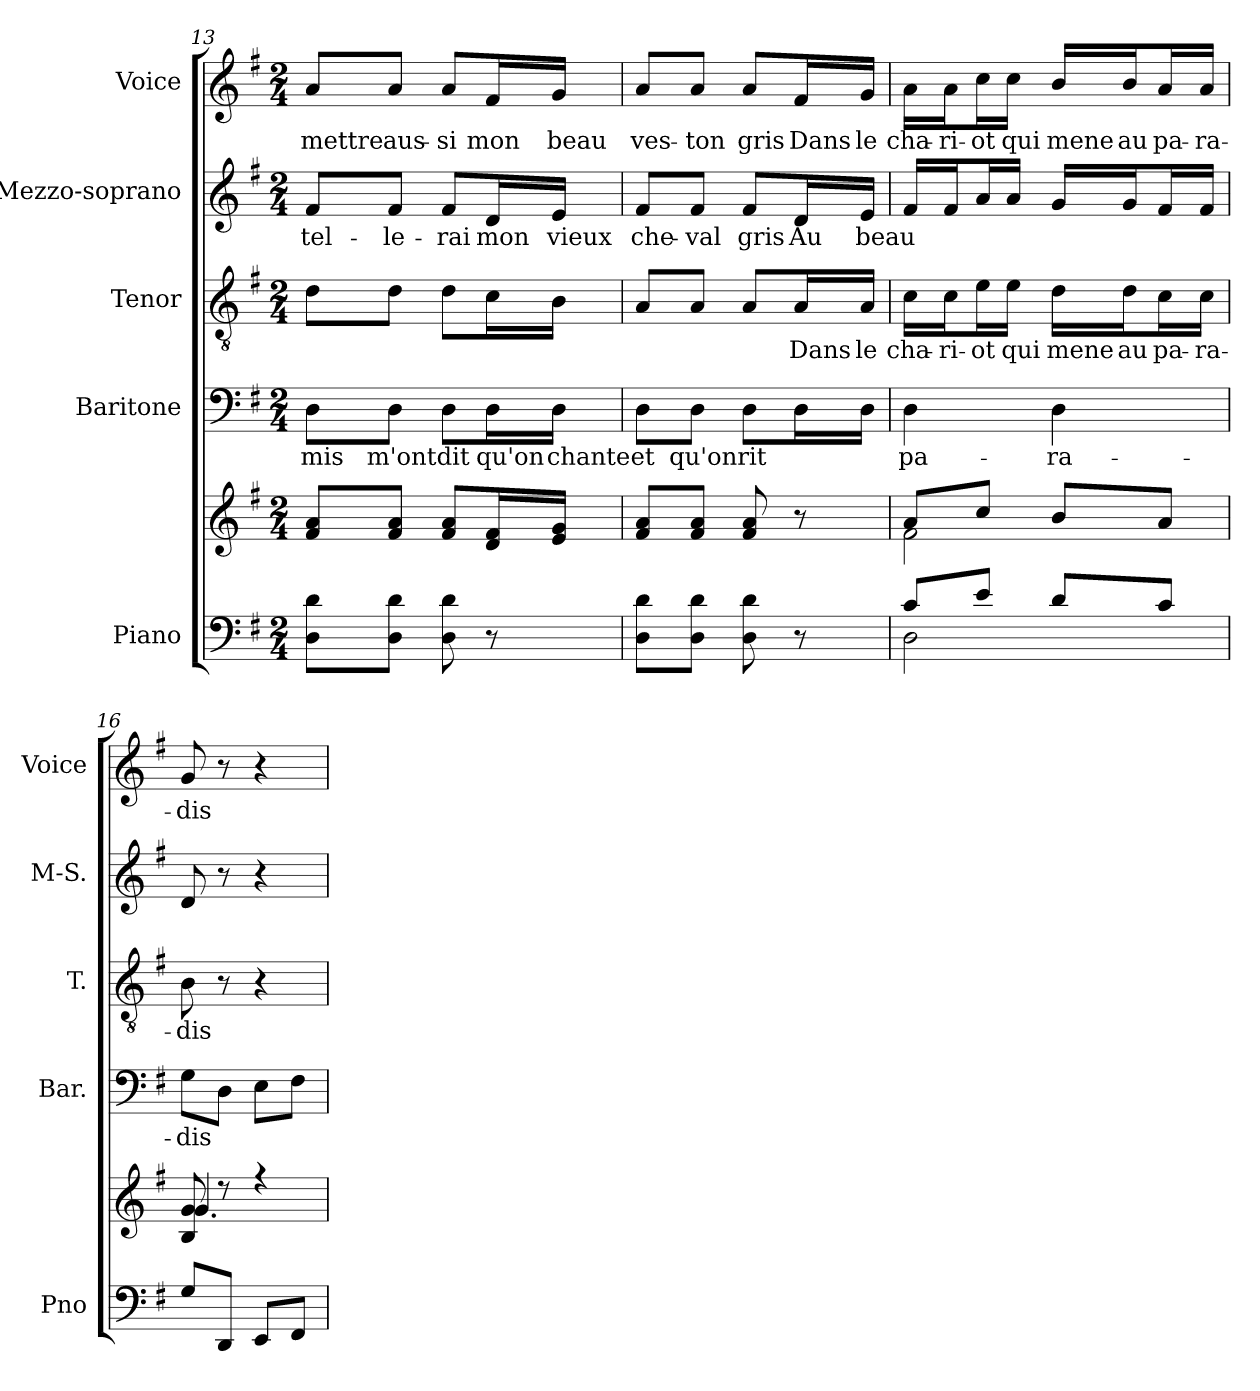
**kern	**kern	**kern	**text	**kern	**text	**kern	**text	**kern	**text
*part5	*part5	*part4	*part4	*part3	*part3	*part2	*part2	*part1	*part1
*staff6	*staff5	*staff4	*staff4	*staff3	*staff3	*staff2	*staff2	*staff1	*staff1
*I"Piano	*	*I"Baritone	*	*I"Tenor	*	*I"Mezzo-soprano	*	*I"Voice	*
*I'Pno	*	*I'Bar.	*	*I'T.	*	*I'M-S.	*	*I'Voice	*
*clefF4	*clefG2	*clefF4	*	*clefGv2	*	*clefG2	*	*clefG2	*
*	*	*	*	*ITrd7c12	*	*	*	*	*
*k[f#]	*k[f#]	*k[f#]	*	*k[f#]	*	*k[f#]	*	*k[f#]	*
*G:	*G:	*G:	*	*G:	*	*G:	*	*G:	*
*M2/4	*M2/4	*M2/4	*	*M2/4	*	*M2/4	*	*M2/4	*
=13	=13	=13	=13	=13	=13	=13	=13	=13	=13
!	!	!	!LO:LY:a:color=#000000	!	!	!	!	!	!
!	!	!	!	!	!	!	!LO:LY:b:color=#000000	!	!
!	!	!	!	!	!	!	!	!	!LO:LY:b:color=#000000
8Di\ 8di\L	8f#i/ 8ai/L	8Di\L	-mis	8Di\L	.	8f#i/L	-tel-	8ai/L	mettre
!	!	!	!LO:LY:a:color=#000000	!	!	!	!	!	!
!	!	!	!	!	!	!	!LO:LY:b:color=#000000	!	!
!	!	!	!	!	!	!	!	!	!LO:LY:b:color=#000000
8Di\ 8di\J	8f#i/ 8ai/J	8Di\J	m'ont	8Di\J	.	8f#i/J	-le-	8ai/J	aus-
!	!	!	!LO:LY:a:color=#000000	!	!	!	!	!	!
!	!	!	!	!	!	!	!LO:LY:b:color=#000000	!	!
!	!	!	!	!	!	!	!	!	!LO:LY:b:color=#000000
8Di\ 8di	8f#i/ 8ai/L	8Di\L	dit	8Di\L	.	8f#i/L	-rai	8ai/L	-si
!	!	!	!LO:LY:a:color=#000000	!	!	!	!	!	!
!	!	!	!	!	!	!	!LO:LY:b:color=#000000	!	!
!	!	!	!	!	!	!	!	!	!LO:LY:b:color=#000000
8r	16di/ 16f#i/L	16Di\L	qu'on	16Ci\L	.	16di/L	mon	16f#i/L	mon
!	!	!	!LO:LY:a:color=#000000	!	!	!	!	!	!
!	!	!	!	!	!	!	!LO:LY:b:color=#000000	!	!
!	!	!	!	!	!	!	!	!	!LO:LY:b:color=#000000
.	16ei/ 16gi/JJ	16Di\JJ	chante	16BBi\JJ	.	16ei/JJ	vieux	16gi/JJ	beau
!!LO:LB:g=z
=14	=14	=14	=14	=14	=14	=14	=14	=14	=14
!	!	!	!LO:LY:a:color=#000000	!	!	!	!	!	!
!	!	!	!	!	!	!	!LO:LY:b:color=#000000	!	!
!	!	!	!	!	!	!	!	!	!LO:LY:b:color=#000000
8Di\ 8di\L	8f#i/ 8ai/L	8Di\L	et	8AAi/L	.	8f#i/L	che-	8ai/L	ves-
!	!	!	!LO:LY:a:color=#000000	!	!	!	!	!	!
!	!	!	!	!	!	!	!LO:LY:b:color=#000000	!	!
!	!	!	!	!	!	!	!	!	!LO:LY:b:color=#000000
8Di\ 8di\J	8f#i/ 8ai/J	8Di\J	qu'on	8AAi/J	.	8f#i/J	-val	8ai/J	-ton
!	!	!	!LO:LY:a:color=#000000	!	!	!	!	!	!
!	!	!	!	!	!	!	!LO:LY:b:color=#000000	!	!
!	!	!	!	!	!	!	!	!	!LO:LY:b:color=#000000
8Di\ 8di	8f#i/ 8ai	8Di\L	rit	8AAi/L	.	8f#i/L	gris	8ai/L	gris
!	!	!	!	!	!LO:LY:b:color=#000000	!	!	!	!
!	!	!	!	!	!	!	!LO:LY:b:color=#000000	!	!
!	!	!	!	!	!	!	!	!	!LO:LY:b:color=#000000
8r	8r	16Di\L	.	16AAi/L	Dans	16di/L	Au	16f#i/L	Dans
!	!	!	!	!	!LO:LY:b:color=#000000	!	!	!	!
!	!	!	!	!	!	!	!LO:LY:b:color=#000000	!	!
!	!	!	!	!	!	!	!	!	!LO:LY:b:color=#000000
.	.	16Di\JJ	.	16AAi/JJ	le	16ei/JJ	beau	16gi/JJ	le
=15	=15	=15	=15	=15	=15	=15	=15	=15	=15
*^	*^	*	*	*	*	*	*	*	*
!	!	!	!	!	!LO:LY:b:color=#000000	!	!	!	!	!	!
!	!	!	!	!	!	!	!LO:LY:b:color=#000000	!	!	!	!
!	!	!	!	!	!	!	!	!	!	!	!LO:LY:b:color=#000000
2Di\	8ci/L	2f#i\	8ai/L	4Di\	pa-	16Ci\LL	cha-	16f#i/LL	.	16ai\LL	cha-
!	!	!	!	!	!	!	!LO:LY:b:color=#000000	!	!	!	!
!	!	!	!	!	!	!	!	!	!	!	!LO:LY:b:color=#000000
.	.	.	.	.	.	16Ci\J	-ri-	16f#i/J	.	16ai\J	-ri-
!	!	!	!	!	!	!	!LO:LY:b:color=#000000	!	!	!	!
!	!	!	!	!	!	!	!	!	!	!	!LO:LY:b:color=#000000
.	8ei/J	.	8cci/J	.	.	16Ei\L	-ot	16ai/L	.	16cci\L	-ot
!	!	!	!	!	!	!	!LO:LY:b:color=#000000	!	!	!	!
!	!	!	!	!	!	!	!	!	!	!	!LO:LY:b:color=#000000
.	.	.	.	.	.	16Ei\JJ	qui	16ai/JJ	.	16cci\JJ	qui
!	!	!	!	!	!LO:LY:b:color=#000000	!	!	!	!	!	!
!	!	!	!	!	!	!	!LO:LY:b:color=#000000	!	!	!	!
!	!	!	!	!	!	!	!	!	!	!	!LO:LY:b:color=#000000
.	8di/L	.	8bi/L	4Di\	-ra-	16Di\LL	mene	16gi/LL	.	16bi/LL	mene
!	!	!	!	!	!	!	!LO:LY:b:color=#000000	!	!	!	!
!	!	!	!	!	!	!	!	!	!	!	!LO:LY:b:color=#000000
.	.	.	.	.	.	16Di\J	au	16gi/J	.	16bi/J	au
!	!	!	!	!	!	!	!LO:LY:b:color=#000000	!	!	!	!
!	!	!	!	!	!	!	!	!	!	!	!LO:LY:b:color=#000000
.	8ci/J	.	8ai/J	.	.	16Ci\L	pa-	16f#i/L	.	16ai/L	pa-
!	!	!	!	!	!	!	!LO:LY:b:color=#000000	!	!	!	!
!	!	!	!	!	!	!	!	!	!	!	!LO:LY:b:color=#000000
.	.	.	.	.	.	16Ci\JJ	-ra-	16f#i/JJ	.	16ai/JJ	-ra-
*v	*v	*	*	*	*	*	*	*	*	*	*
=16	=16	=16	=16	=16	=16	=16	=16	=16	=16	=16
!	!	!	!	!LO:LY:b:color=#000000	!	!	!	!	!	!
!	!	!	!	!	!	!LO:LY:b:color=#000000	!	!	!	!
!	!	!	!	!	!	!	!	!	!	!LO:LY:b:color=#000000
8Gi/L	8Bi/ 8gi	4.gi/	8Gi\L	-dis	8BBi\	-dis	8di/	.	8gi/	-dis
8DDi/J	8r	.	8Di\J	.	8r	.	8r	.	8r	.
8EEi/L	4r	.	8Ei\L	.	4r	.	4r	.	4r	.
8FF#i/J	.	8ryy	8F#i\J	.	.	.	.	.	.	.
*	*v	*v	*	*	*	*	*	*	*	*
=	=	=	=	=	=	=	=	=	=
*-	*-	*-	*-	*-	*-	*-	*-	*-	*-
